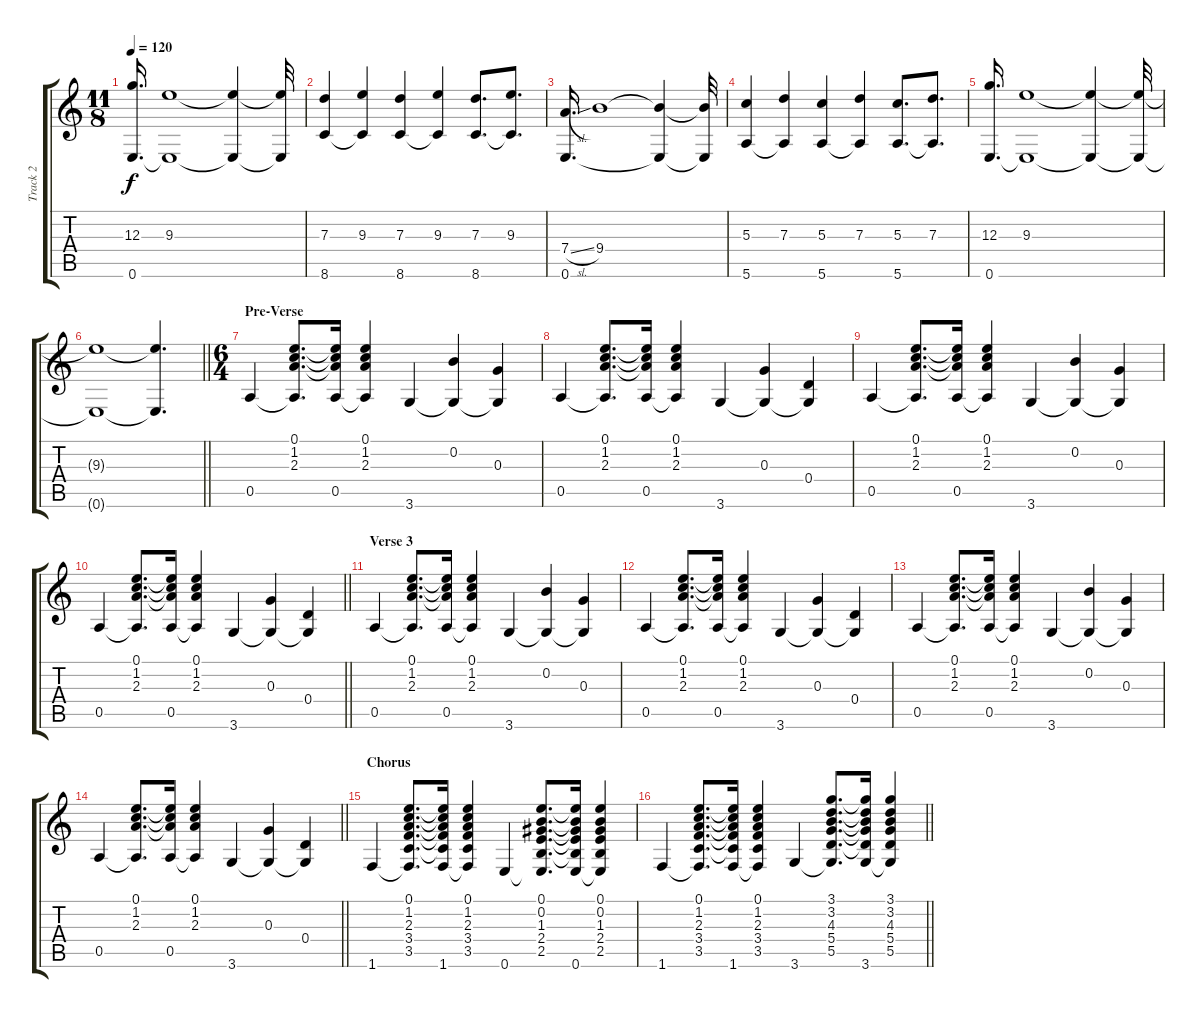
\track ("Track 2" "Track 2") {instrument overdrivenguitar}
\staff {score tabs}
\tuning (E4 B3 G3 D3 A2 E2) {hide}
\ts (11 8)
\tempo 120
\clef g2
\ks c
(12.3 0.6).16{d dy f} (9.3 0.6{t}).1 (9.3{t} 0.6{t}).4 (9.3{t} 0.6{t}).32 |
(7.3 8.6).4 (9.3 8.6{t}).4 (7.3 8.6).4 (9.3 8.6{t}).4 (7.3 8.6).8{d} (9.3 8.6{t}).8{d} |
(7.4{sl} 0.6).16{d} 9.4.1 (9.4{t} 0.6{t}).4 (9.4{t} 0.6{t}).32 |
(5.3 5.6).4 (7.3 5.6{t}).4 (5.3 5.6).4 (7.3 5.6{t}).4 (5.3 5.6).8{d} (7.3 5.6{t}).8{d} |
(12.3 0.6).16{d} (9.3 0.6{t}).1 (9.3{t} 0.6{t}).4 (9.3{t} 0.6{t}).32 |
\barLineRight lightlight
(9.3{t} 0.6{t}).1 (9.3{t} 0.6{t}).4{d} |
\ts (6 4)
\section ("" "Pre-Verse")
0.5.4 (0.1 1.2 2.3 0.5{t}).8{d} (0.1{t} 1.2{t} 2.3{t} 0.5).16 (0.1 1.2 2.3 0.5{t}).4 3.6.4 (0.2 3.6{t}).4 (0.3 3.6{t}).4 |
0.5.4 (0.1 1.2 2.3 0.5{t}).8{d} (0.1{t} 1.2{t} 2.3{t} 0.5).16 (0.1 1.2 2.3 0.5{t}).4 3.6.4 (0.3 3.6{t}).4 (0.4 3.6{t}).4 |
0.5.4 (0.1 1.2 2.3 0.5{t}).8{d} (0.1{t} 1.2{t} 2.3{t} 0.5).16 (0.1 1.2 2.3 0.5{t}).4 3.6.4 (0.2 3.6{t}).4 (0.3 3.6{t}).4 |
\barLineRight lightlight
0.5.4 (0.1 1.2 2.3 0.5{t}).8{d} (0.1{t} 1.2{t} 2.3{t} 0.5).16 (0.1 1.2 2.3 0.5{t}).4 3.6.4 (0.3 3.6{t}).4 (0.4 3.6{t}).4 |
\section ("" "Verse 3")
0.5.4 (0.1 1.2 2.3 0.5{t}).8{d} (0.1{t} 1.2{t} 2.3{t} 0.5).16 (0.1 1.2 2.3 0.5{t}).4 3.6.4 (0.2 3.6{t}).4 (0.3 3.6{t}).4 |
0.5.4 (0.1 1.2 2.3 0.5{t}).8{d} (0.1{t} 1.2{t} 2.3{t} 0.5).16 (0.1 1.2 2.3 0.5{t}).4 3.6.4 (0.3 3.6{t}).4 (0.4 3.6{t}).4 |
0.5.4 (0.1 1.2 2.3 0.5{t}).8{d} (0.1{t} 1.2{t} 2.3{t} 0.5).16 (0.1 1.2 2.3 0.5{t}).4 3.6.4 (0.2 3.6{t}).4 (0.3 3.6{t}).4 |
\barLineRight lightlight
0.5.4 (0.1 1.2 2.3 0.5{t}).8{d} (0.1{t} 1.2{t} 2.3{t} 0.5).16 (0.1 1.2 2.3 0.5{t}).4 3.6.4 (0.3 3.6{t}).4 (0.4 3.6{t}).4 |
\section ("" "Chorus")
1.6.4 (0.1 1.2 2.3 3.4 3.5 1.6{t}).8{d} (0.1{t} 1.2{t} 2.3{t} 3.4{t} 3.5{t} 1.6).16 (0.1 1.2 2.3 3.4 3.5 1.6{t}).4 0.6.4 (0.1 0.2 1.3 2.4 2.5 0.6{t}).8{d} (0.1{t} 0.2{t} 1.3{t} 2.4{t} 2.5{t} 0.6).16 (0.1 0.2 1.3 2.4 2.5 0.6{t}).4 |
\barLineRight lightlight
1.6.4 (0.1 1.2 2.3 3.4 3.5 1.6{t}).8{d} (0.1{t} 1.2{t} 2.3{t} 3.4{t} 3.5{t} 1.6).16 (0.1 1.2 2.3 3.4 3.5 1.6{t}).4 3.6.4 (3.1 3.2 4.3 5.4 5.5 3.6{t}).8{d} (3.1{t} 3.2{t} 4.3{t} 5.4{t} 5.5{t} 3.6).16 (3.1 3.2 4.3 5.4 5.5 3.6{t}).4
